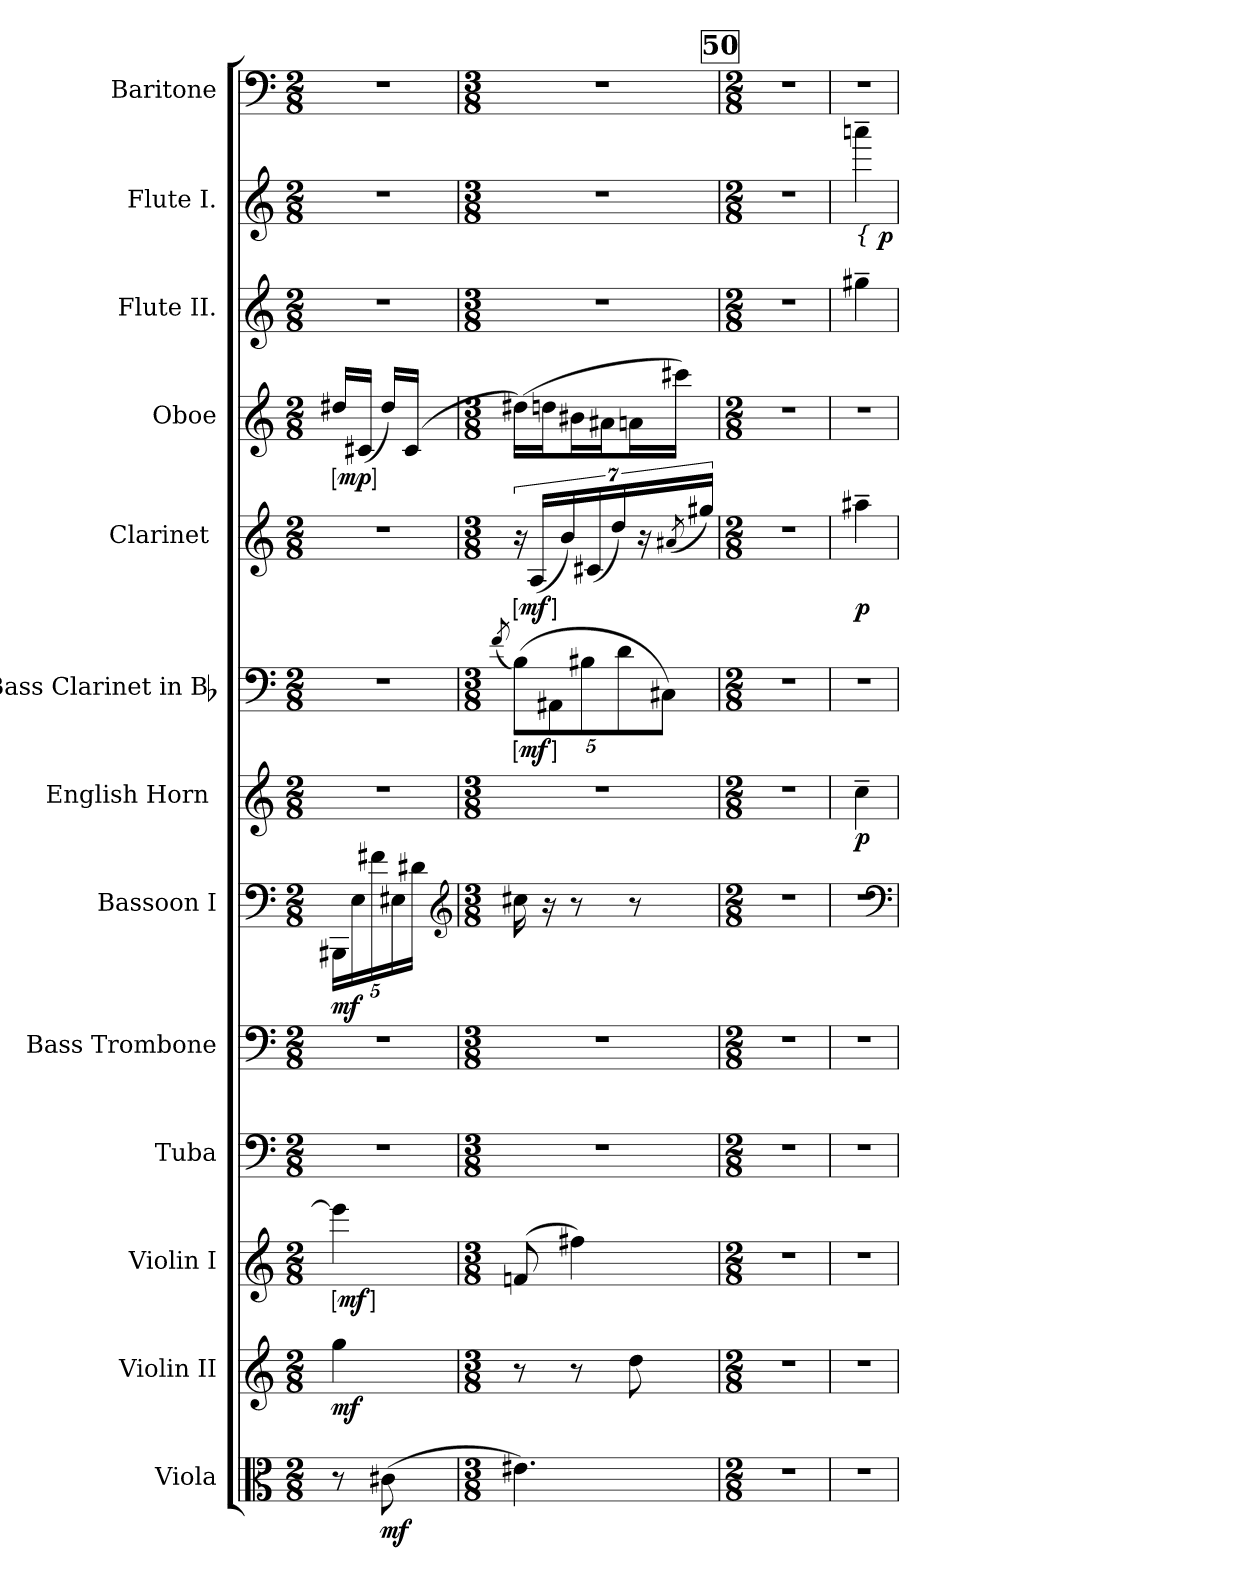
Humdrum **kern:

**kern	**dynam	**kern	**dynam	**kern	**dynam	**kern	**kern	**kern	**dynam	**kern	**dynam	**kern	**dynam	**kern	**dynam	**kern	**dynam	**kern	**kern	**dynam	**kern
*part13	*part13	*part12	*part12	*part11	*part11	*part10	*part9	*part8	*part8	*part7	*part7	*part6	*part6	*part5	*part5	*part4	*part4	*part3	*part2	*part2	*part1
*staff13	*staff13	*staff12	*staff12	*staff11	*staff11	*staff10	*staff9	*staff8	*staff8	*staff7	*staff7	*staff6	*staff6	*staff5	*staff5	*staff4	*staff4	*staff3	*staff2	*staff2	*staff1
*I"Viola	*	*I"Violin II	*	*I"Violin I	*	*I"Tuba	*I"Bass Trombone	*I"Bassoon I	*	*I"English Horn [C]	*	*I"Bass Clarinet in Bb	*	*I"Clarinet [C]	*	*I"Oboe	*	*I"Flute II.	*I"Flute I.	*	*I"Baritone
*I'Vla.	*	*I'Vln. II	*	*I'Vln. I	*	*I'Tba.	*I'B. Tbn.	*I'Bsn.	*	*	*	*I'B. Cl.	*	*I'Cl.	*	*I'Ob.	*	*I'Fl.	*I'Fl.	*	*I'Bar.
*clefC3	*	*clefG2	*	*clefG2	*	*clefF4	*clefF4	*clefF4	*	*clefG2	*	*clefF4	*	*clefG2	*	*clefG2	*	*clefG2	*clefG2	*	*clefF4
*k[]	*	*k[]	*	*k[]	*	*k[]	*k[]	*k[]	*	*k[]	*	*k[]	*	*k[]	*	*k[]	*	*k[]	*k[]	*	*k[]
*C:	*	*C:	*	*C:	*	*C:	*C:	*C:	*	*C:	*	*C:	*	*C:	*	*C:	*	*C:	*C:	*	*C:
*M2/8	*	*M2/8	*	*M2/8	*	*M2/8	*M2/8	*M2/8	*	*M2/8	*	*M2/8	*	*M2/8	*	*M2/8	*	*M2/8	*M2/8	*	*M2/8
=1	=1	=1	=1	=1	=1	=1	=1	=1	=1	=1	=1	=1	=1	=1	=1	=1	=1	=1	=1	=1	=1
!	!	!	!	!	!LO:DY:ed=brack	!	!	!	!	!	!	!	!	!	!	!	!LO:DY:ed=brack	!	!	!	!
8r	.	4gg	mf	4eee]	mf	4r	4r	20BBB#XLL	mf	4r	.	4r	.	4r	.	16dd#XLL	mp	4r	4r	.	4r
.	.	.	.	.	.	.	.	20E	.	.	.	.	.	.	.	.	.	.	.	.	.
.	.	.	.	.	.	.	.	.	.	.	.	.	.	.	.	(16c#XJJ	.	.	.	.	.
.	.	.	.	.	.	.	.	20f#X	.	.	.	.	.	.	.	.	.	.	.	.	.
(8c#X	mf	.	.	.	.	.	.	.	.	.	.	.	.	.	.	16dd#LL)	.	.	.	.	.
.	.	.	.	.	.	.	.	20E#X	.	.	.	.	.	.	.	.	.	.	.	.	.
.	.	.	.	.	.	.	.	.	.	.	.	.	.	.	.	(<16c#JJ	.	.	.	.	.
.	.	.	.	.	.	.	.	20d#XJJ	.	.	.	.	.	.	.	.	.	.	.	.	.
*	*	*	*	*	*	*	*	*clefG2	*	*	*	*	*	*	*	*	*	*	*	*	*
=2	=2	=2	=2	=2	=2	=2	=2	=2	=2	=2	=2	=2	=2	=2	=2	=2	=2	=2	=2	=2	=2
*M3/8	*	*M3/8	*	*M3/8	*	*M3/8	*M3/8	*M3/8	*	*M3/8	*	*M3/8	*	*M3/8	*	*M3/8	*	*M3/8	*M3/8	*	*M3/8
.	.	.	.	.	.	.	.	.	.	.	.	(>8qf/	.	.	.	.	.	.	.	.	.
!	!	!	!	!	!	!	!	!	!	!	!	!	!LO:DY:ed=brack	!	!LO:DY:ed=brack	!	!	!	!	!	!
4.e#X)	.	8r	.	(8fn	.	8%3r	8%3r	16cc#X	.	8%3r	.	(40%3BL)	mf	56%3r	mf	(16dd#XLL)	.	8%3r	8%3r	.	8%3r
.	.	.	.	.	.	.	.	.	.	.	.	.	.	(56%3ALL	.	.	.	.	.	.	.
.	.	.	.	.	.	.	.	16r	.	.	.	.	.	.	.	16ddnJ	.	.	.	.	.
.	.	.	.	.	.	.	.	.	.	.	.	40%3AA#X	.	.	.	.	.	.	.	.	.
.	.	.	.	.	.	.	.	.	.	.	.	.	.	56%3b)	.	.	.	.	.	.	.
.	.	8r	.	4ff#X)	.	.	.	8r	.	.	.	.	.	.	.	16b#XL	.	.	.	.	.
.	.	.	.	.	.	.	.	.	.	.	.	40%3B#X	.	.	.	.	.	.	.	.	.
.	.	.	.	.	.	.	.	.	.	.	.	.	.	(56%3c#X	.	.	.	.	.	.	.
.	.	.	.	.	.	.	.	.	.	.	.	.	.	.	.	16a#XJ	.	.	.	.	.
.	.	.	.	.	.	.	.	.	.	.	.	.	.	56%3dd)	.	.	.	.	.	.	.
.	.	.	.	.	.	.	.	.	.	.	.	40%3d	.	.	.	.	.	.	.	.	.
.	.	8dd	.	.	.	.	.	8r	.	.	.	.	.	.	.	16anL	.	.	.	.	.
.	.	.	.	.	.	.	.	.	.	.	.	.	.	56%3r	.	.	.	.	.	.	.
.	.	.	.	.	.	.	.	.	.	.	.	40%3C#XJ)	.	.	.	.	.	.	.	.	.
.	.	.	.	.	.	.	.	.	.	.	.	.	.	.	.	16ccc#XJJ)	.	.	.	.	.
.	.	.	.	.	.	.	.	.	.	.	.	.	.	(8qa#X/	.	.	.	.	.	.	.
.	.	.	.	.	.	.	.	.	.	.	.	.	.	56%3gg#XJJ)	.	.	.	.	.	.	.
!!LO:REH:place=s1:t=50
=3	=3	=3	=3	=3	=3	=3	=3	=3	=3	=3	=3	=3	=3	=3	=3	=3	=3	=3	=3	=3	=3
*M2/8	*	*M2/8	*	*M2/8	*	*M2/8	*M2/8	*M2/8	*	*M2/8	*	*M2/8	*	*M2/8	*	*M2/8	*	*M2/8	*M2/8	*	*M2/8
4r	.	4r	.	4r	.	4r	4r	4r	.	4r	.	4r	.	4r	.	4r	.	4r	4r	.	4r
=4	=4	=4	=4	=4	=4	=4	=4	=4	=4	=4	=4	=4	=4	=4	=4	=4	=4	=4	=4	=4	=4
!	!	!	!	!	!	!	!	!	!	!	!	!	!	!	!	!	!	!	!	!LO:DY:t={ %s	!
4r	.	4r	.	4r	.	4r	4r	4r	.	4cc~	p	4r	.	4aa#X~	p	4r	.	4gg#X~	4aaan~	p	4r
*	*	*	*	*	*	*	*	*clefF4	*	*	*	*	*	*	*	*	*	*	*	*	*
=	=	=	=	=	=	=	=	=	=	=	=	=	=	=	=	=	=	=	=	=	=
*-	*-	*-	*-	*-	*-	*-	*-	*-	*-	*-	*-	*-	*-	*-	*-	*-	*-	*-	*-	*-	*-
